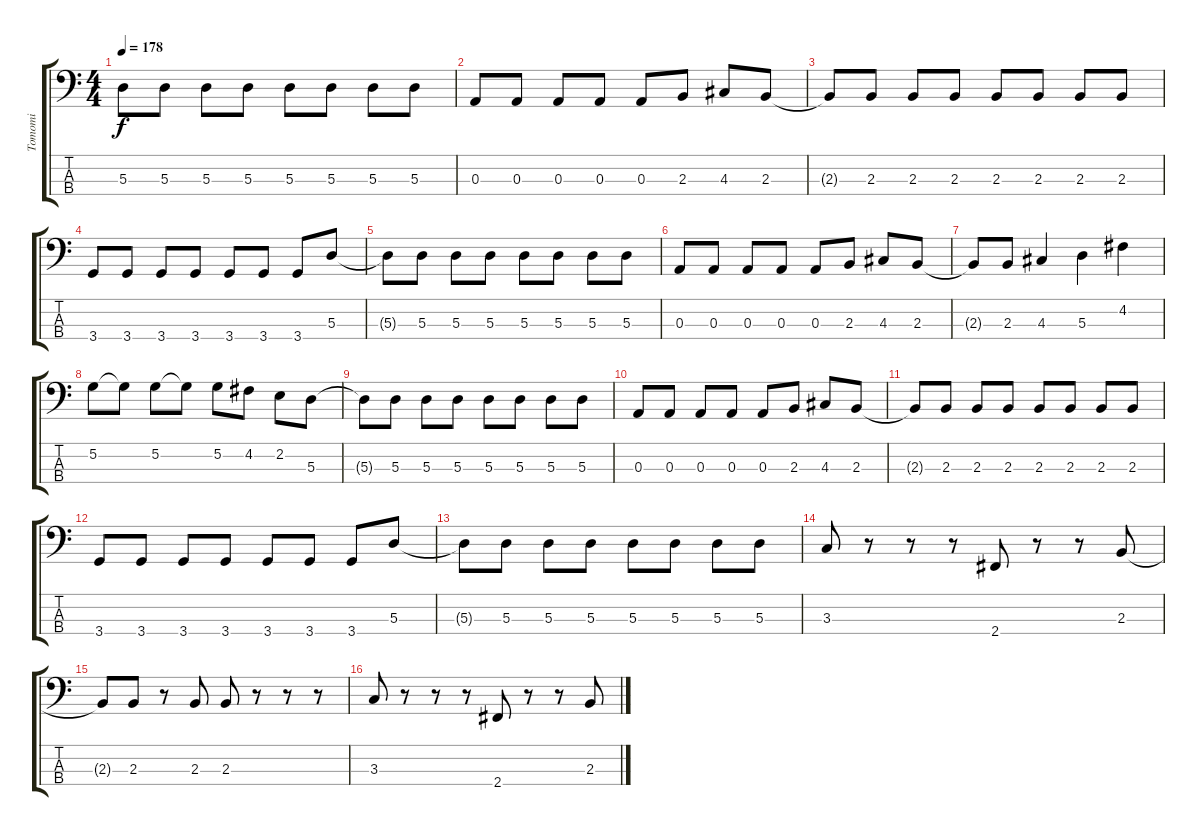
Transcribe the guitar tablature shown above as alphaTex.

\track ("Tomomi" "Tomomi") {instrument electricbassfinger}
\staff {score tabs}
\tuning (G2 D2 A1 E1) {hide}
\ts (4 4)
\tempo 178
\clef f4
\ks c
5.3{t}.8{dy f} 5.3.8 5.3.8 5.3.8 5.3.8 5.3.8 5.3.8 5.3.8 |
0.3.8 0.3.8 0.3.8 0.3.8 0.3.8 2.3.8 4.3.8 2.3.8 |
2.3{t}.8 2.3.8 2.3.8 2.3.8 2.3.8 2.3.8 2.3.8 2.3.8 |
3.4.8 3.4.8 3.4.8 3.4.8 3.4.8 3.4.8 3.4.8 5.3.8 |
5.3{t}.8 5.3.8 5.3.8 5.3.8 5.3.8 5.3.8 5.3.8 5.3.8 |
0.3.8 0.3.8 0.3.8 0.3.8 0.3.8 2.3.8 4.3.8 2.3.8 |
2.3{t}.8 2.3.8 4.3.4 5.3.4 4.2.4 |
5.2.8 5.2{t}.8 5.2.8 5.2{t}.8 5.2.8 4.2.8 2.2.8 5.3.8 |
5.3{t}.8 5.3.8 5.3.8 5.3.8 5.3.8 5.3.8 5.3.8 5.3.8 |
0.3.8 0.3.8 0.3.8 0.3.8 0.3.8 2.3.8 4.3.8 2.3.8 |
2.3{t}.8 2.3.8 2.3.8 2.3.8 2.3.8 2.3.8 2.3.8 2.3.8 |
3.4.8 3.4.8 3.4.8 3.4.8 3.4.8 3.4.8 3.4.8 5.3.8 |
5.3{t}.8 5.3.8 5.3.8 5.3.8 5.3.8 5.3.8 5.3.8 5.3.8 |
3.3.8 r.8 r.8 r.8 2.4.8 r.8 r.8 2.3.8 |
2.3{t}.8 2.3.8 r.8 2.3.8 2.3.8 r.8 r.8 r.8 |
3.3.8 r.8 r.8 r.8 2.4.8 r.8 r.8 2.3.8
